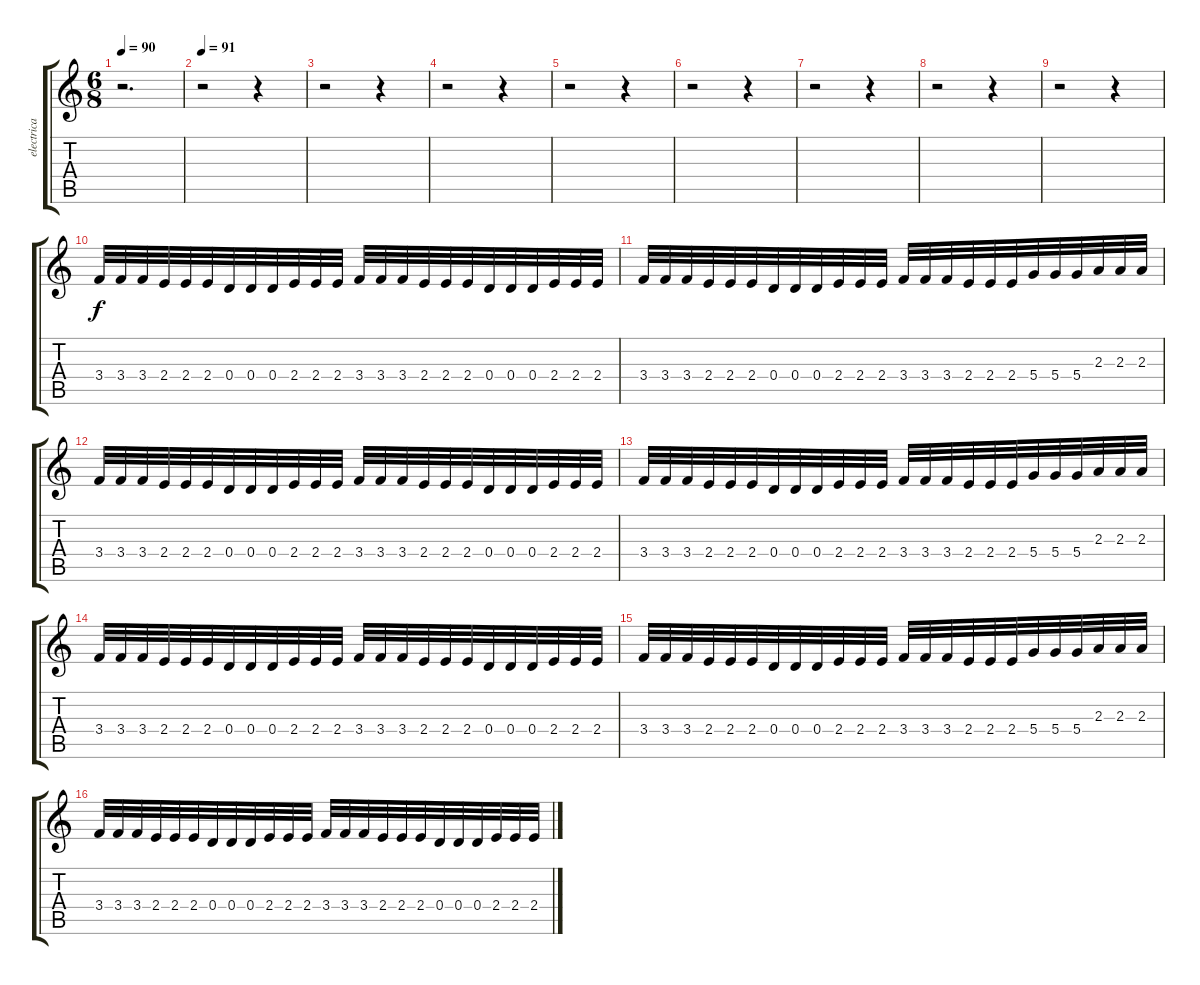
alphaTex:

\track ("electrica 1" "electrica ") {instrument distortionguitar}
\staff {score tabs}
\tuning (E4 B3 G3 D3 A2 E2) {hide}
\ts (6 8)
\tempo 90
\clef g2
\ks c
r.2{d dy f} |
\tempo 91
r.2 r.4 |
r.2 r.4 |
r.2 r.4 |
r.2 r.4 |
r.2 r.4 |
r.2 r.4 |
r.2 r.4 |
r.2 r.4 |
3.4.32 3.4.32 3.4.32 2.4.32 2.4.32 2.4.32 0.4.32 0.4.32 0.4.32 2.4.32 2.4.32 2.4.32 3.4.32 3.4.32 3.4.32 2.4.32 2.4.32 2.4.32 0.4.32 0.4.32 0.4.32 2.4.32 2.4.32 2.4.32 |
3.4.32 3.4.32 3.4.32 2.4.32 2.4.32 2.4.32 0.4.32 0.4.32 0.4.32 2.4.32 2.4.32 2.4.32 3.4.32 3.4.32 3.4.32 2.4.32 2.4.32 2.4.32 5.4.32 5.4.32 5.4.32 2.3.32 2.3.32 2.3.32 |
3.4.32 3.4.32 3.4.32 2.4.32 2.4.32 2.4.32 0.4.32 0.4.32 0.4.32 2.4.32 2.4.32 2.4.32 3.4.32 3.4.32 3.4.32 2.4.32 2.4.32 2.4.32 0.4.32 0.4.32 0.4.32 2.4.32 2.4.32 2.4.32 |
3.4.32 3.4.32 3.4.32 2.4.32 2.4.32 2.4.32 0.4.32 0.4.32 0.4.32 2.4.32 2.4.32 2.4.32 3.4.32 3.4.32 3.4.32 2.4.32 2.4.32 2.4.32 5.4.32 5.4.32 5.4.32 2.3.32 2.3.32 2.3.32 |
3.4.32 3.4.32 3.4.32 2.4.32 2.4.32 2.4.32 0.4.32 0.4.32 0.4.32 2.4.32 2.4.32 2.4.32 3.4.32 3.4.32 3.4.32 2.4.32 2.4.32 2.4.32 0.4.32 0.4.32 0.4.32 2.4.32 2.4.32 2.4.32 |
3.4.32 3.4.32 3.4.32 2.4.32 2.4.32 2.4.32 0.4.32 0.4.32 0.4.32 2.4.32 2.4.32 2.4.32 3.4.32 3.4.32 3.4.32 2.4.32 2.4.32 2.4.32 5.4.32 5.4.32 5.4.32 2.3.32 2.3.32 2.3.32 |
3.4.32 3.4.32 3.4.32 2.4.32 2.4.32 2.4.32 0.4.32 0.4.32 0.4.32 2.4.32 2.4.32 2.4.32 3.4.32 3.4.32 3.4.32 2.4.32 2.4.32 2.4.32 0.4.32 0.4.32 0.4.32 2.4.32 2.4.32 2.4.32
